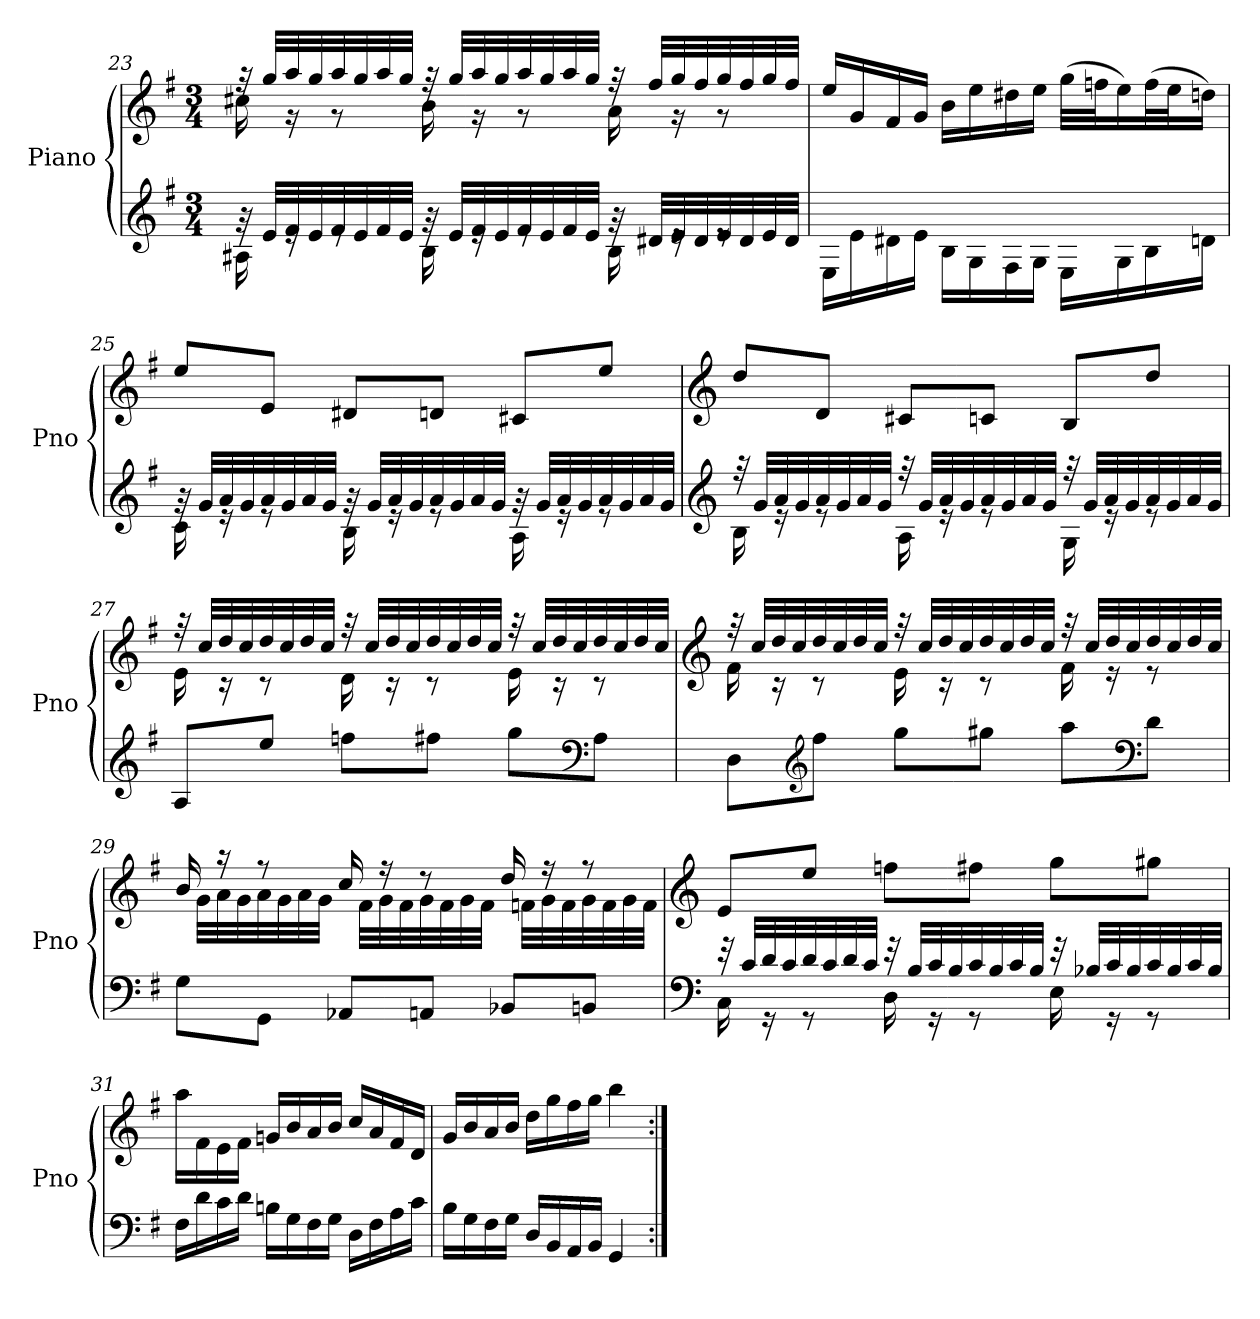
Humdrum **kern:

**kern	**kern
*part1	*part1
*staff2	*staff1
*I"Piano	*
*I'Pno	*
*clefG2	*clefG2
*k[f#]	*k[f#]
*M3/4	*M3/4
=23	=23
*^	*^
32rg	16A#X\	32rff	16cc#X\
32e/LLL	.	32gg/LLL	.
32f#/	16re	32aa/	16r
32e/	.	32gg/	.
32f#/	8re	32aa/	8r
32e/	.	32gg/	.
32f#/	.	32aa/	.
32e/JJJ	.	32gg/JJJ	.
32rg	16B\	32rff	16b\
32e/LLL	.	32gg/LLL	.
32f#/	16re	32aa/	16r
32e/	.	32gg/	.
32f#/	8re	32aa/	8r
32e/	.	32gg/	.
32f#/	.	32aa/	.
32e/JJJ	.	32gg/JJJ	.
32rg	16B\	32rff	16a\
32d#X/LLL	.	32ff#/LLL	.
32e/	16re	32gg/	16r
32d#/	.	32ff#/	.
32e/	8re	32gg/	8r
32d#/	.	32ff#/	.
32e/	.	32gg/	.
32d#/JJJ	.	32ff#/JJJ	.
*v	*v	*	*
*	*v	*v
!!LO:LB:g=z
=24	=24
16E\LL	16ee/LL
16e\	16g/
16d#X\	16f#/
16e\JJ	16g/JJ
16B\LL	16b\LL
16G\	16ee\
16F#\	16dd#X\
16G\JJ	16ee\JJ
16E\LL	(>32gg\LLL
.	32ffn\J
16G\	16ee\)
16B\	(>32ff\L
.	32ee\J
16dn\JJ	16ddn\JJ)
=25	=25
*^	*
32rg	16c\	8ee/L
32g/LLL	.	.
32a/	16re	.
32g/	.	.
32a/	8re	8e/J
32g/	.	.
32a/	.	.
32g/JJJ	.	.
32rg	16B\	8d#X/L
32g/LLL	.	.
32a/	16re	.
32g/	.	.
32a/	8re	8dn/J
32g/	.	.
32a/	.	.
32g/JJJ	.	.
32rg	16A\	8c#X/L
32g/LLL	.	.
32a/	16re	.
32g/	.	.
32a/	8re	8ee/J
32g/	.	.
32a/	.	.
32g/JJJ	.	.
!!LO:LB:g=z
=26	=26	=26
*clefG2	*	*clefG2
32r	16B\	8dd/L
32g/LLL	.	.
32a/	16re	.
32g/	.	.
32a/	8re	8d/J
32g/	.	.
32a/	.	.
32g/JJJ	.	.
32r	16A\	8c#X/L
32g/LLL	.	.
32a/	16re	.
32g/	.	.
32a/	8re	8cn/J
32g/	.	.
32a/	.	.
32g/JJJ	.	.
32r	16G\	8B/L
32g/LLL	.	.
32a/	16re	.
32g/	.	.
32a/	8re	8dd/J
32g/	.	.
32a/	.	.
32g/JJJ	.	.
*v	*v	*
=27	=27
*	*^
8A/L	32r	16e\
.	32cc/LLL	.
.	32dd/	16r
.	32cc/	.
8ee/J	32dd/	8r
.	32cc/	.
.	32dd/	.
.	32cc/JJJ	.
8ffn\L	32r	16d\
.	32cc/LLL	.
.	32dd/	16r
.	32cc/	.
8ff#X\J	32dd/	8r
.	32cc/	.
.	32dd/	.
.	32cc/JJJ	.
8gg\L	32r	16e\
.	32cc/LLL	.
.	32dd/	16r
.	32cc/	.
*clefF4	*	*
8A\J	32dd/	8r
.	32cc/	.
.	32dd/	.
.	32cc/JJJ	.
!!LO:LB:g=z	!!
=28	=28	=28
*	*clefG2	*
8D\L	32r	16f#\
.	32cc/LLL	.
.	32dd/	16r
.	32cc/	.
*clefG2	*	*
8ff#\J	32dd/	8r
.	32cc/	.
.	32dd/	.
.	32cc/JJJ	.
8gg\L	32r	16e\
.	32cc/LLL	.
.	32dd/	16r
.	32cc/	.
8gg#X\J	32dd/	8r
.	32cc/	.
.	32dd/	.
.	32cc/JJJ	.
8aa\L	32r	16f#\
.	32cc/LLL	.
.	32dd/	16r
.	32cc/	.
*clefF4	*	*
8d\J	32dd/	8r
.	32cc/	.
.	32dd/	.
.	32cc/JJJ	.
=29	=29	=29
8G\L	16b/	32ryy
.	.	32g\LLL
.	16r	32a\
.	.	32g\
8GG\J	8r	32a\
.	.	32g\
.	.	32a\
.	.	32g\JJJ
8AA-X/L	16cc/	32ryy
.	.	32f#\LLL
.	16r	32g\
.	.	32f#\
8AAn/J	8r	32g\
.	.	32f#\
.	.	32g\
.	.	32f#\JJJ
8BB-X/L	16dd/	32ryy
.	.	32fn\LLL
.	16r	32g\
.	.	32f\
8BBn/J	8r	32g\
.	.	32f\
.	.	32g\
.	.	32f\JJJ
*	*v	*v
!!LO:LB:g=z
=30	=30
*clefF4	*clefG2
*^	*
32r	16C\	8e/L
32c/LLL	.	.
32d/	16rGG	.
32c/	.	.
32d/	8rGG	8ee/J
32c/	.	.
32d/	.	.
32c/JJJ	.	.
32r	16D\	8ffn\L
32B/LLL	.	.
32c/	16rGG	.
32B/	.	.
32c/	8rGG	8ff#X\J
32B/	.	.
32c/	.	.
32B/JJJ	.	.
32r	16E\	8gg\L
32B-X/LLL	.	.
32c/	16rGG	.
32B-/	.	.
32c/	8rGG	8gg#X\J
32B-/	.	.
32c/	.	.
32B-/JJJ	.	.
*v	*v	*
=31	=31
16F#\LL	16aa\LL
16d\	16f#\
16c\	16e\
16d\JJ	16f#\JJ
16Bn\LL	16gn/LL
16G\	16b/
16F#\	16a/
16G\JJ	16b/JJ
16D\LL	16cc/LL
16F#\	16a/
16A\	16f#/
16c\JJ	16d/JJ
=32	=32
16B\LL	16g/LL
16G\	16b/
16F#\	16a/
16G\JJ	16b/JJ
16D/LL	16dd\LL
16BB/	16gg\
16AA/	16ff#\
16BB/JJ	16gg\JJ
4GG/	4bb\
=:|!	=:|!
*-	*-
